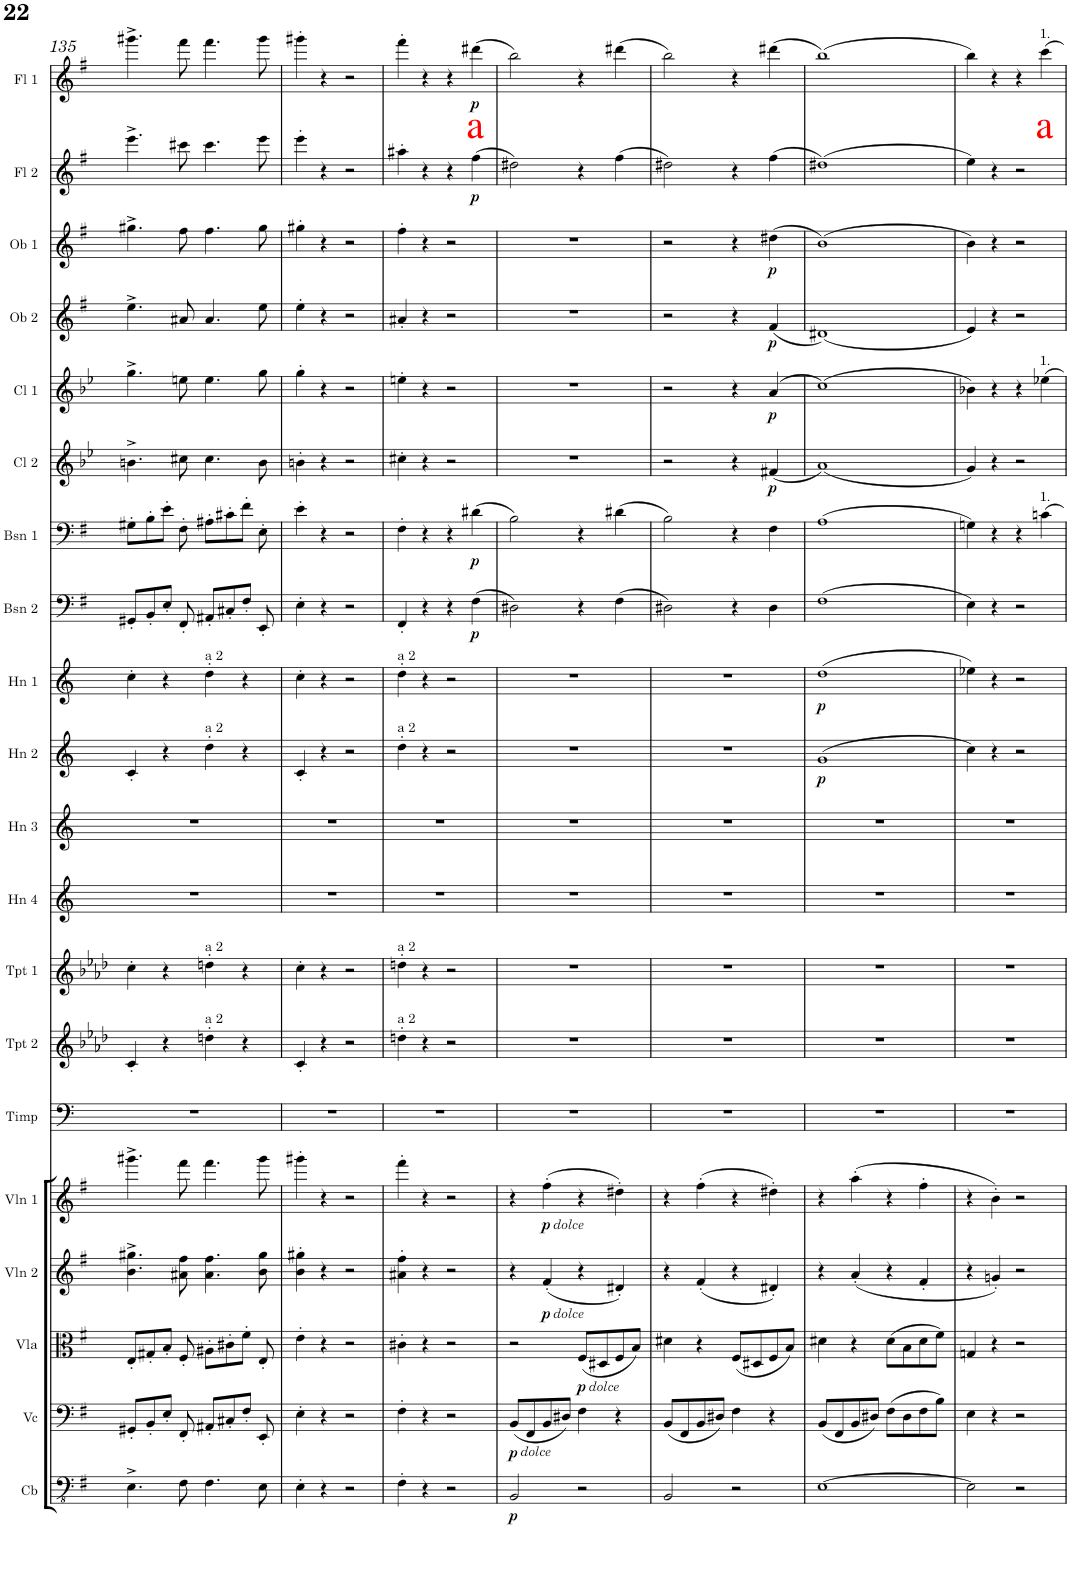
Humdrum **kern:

**kern	**dynam	**kern	**dynam	**kern	**dynam	**kern	**dynam	**kern	**dynam	**kern	**kern	**kern	**kern	**kern	**kern	**dynam	**kern	**dynam	**kern	**dynam	**kern	**dynam	**kern	**dynam	**kern	**dynam	**kern	**dynam	**kern	**dynam	**kern	**dynam	**kern	**text	**dynam
*part20	*part20	*part19	*part19	*part18	*part18	*part17	*part17	*part16	*part16	*part15	*part14	*part13	*part12	*part11	*part10	*part10	*part9	*part9	*part8	*part8	*part7	*part7	*part6	*part6	*part5	*part5	*part4	*part4	*part3	*part3	*part2	*part2	*part1	*part1	*part1
*staff20	*staff20	*staff19	*staff19	*staff18	*staff18	*staff17	*staff17	*staff16	*staff16	*staff15	*staff14	*staff13	*staff12	*staff11	*staff10	*staff10	*staff9	*staff9	*staff8	*staff8	*staff7	*staff7	*staff6	*staff6	*staff5	*staff5	*staff4	*staff4	*staff3	*staff3	*staff2	*staff2	*staff1	*staff1	*staff1
*I"Contrabass	*	*I"Violoncello	*	*I"Viola	*	*I"Violin 2	*	*I"Violin 1	*	*I"Timpani	*I"E Trumpet 2	*I"E Trumpet 1	*I"C Horn 4	*I"C Horn 3	*I"E Horn 2	*	*I"E Horn 1	*	*I"Bassoon 2	*	*I"Bassoon 1	*	*I"A Clarinet 2	*	*I"A Clarinet 1	*	*I"Oboe 2	*	*I"Oboe 1	*	*I"Flute 2	*	*I"Flute 1	*	*
*I'Cb	*	*I'Vc	*	*I'Vla	*	*I'Vln 2	*	*I'Vln 1	*	*I'Timp	*I'Tpt 2	*I'Tpt 1	*I'Hn 4	*I'Hn 3	*I'Hn 2	*	*I'Hn 1	*	*I'Bsn 2	*	*I'Bsn 1	*	*I'Cl 2	*	*I'Cl 1	*	*I'Ob 2	*	*I'Ob 1	*	*I'Fl 2	*	*I'Fl 1	*	*
!!LO:PB:g=z
*clefFv4	*	*clefF4	*	*clefC3	*	*clefG2	*	*clefG2	*	*clefF4	*clefG2	*clefG2	*clefG2	*clefG2	*clefG2	*	*clefG2	*	*clefF4	*	*clefF4	*	*clefG2	*	*clefG2	*	*clefG2	*	*clefG2	*	*clefG2	*	*clefG2	*	*
*Trd7c12	*	*	*	*	*	*	*	*	*	*	*Trd-2c-4	*Trd-2c-4	*Trd7c12	*Trd7c12	*Trd5c8	*	*Trd5c8	*	*	*	*	*	*Trd2c3	*	*Trd2c3	*	*	*	*	*	*	*	*	*	*
*k[f#]	*	*k[f#]	*	*k[f#]	*	*k[f#]	*	*k[f#]	*	*k[]	*k[b-e-a-d-]	*k[b-e-a-d-]	*k[]	*k[]	*k[]	*	*k[]	*	*k[f#]	*	*k[f#]	*	*k[b-e-]	*	*k[b-e-]	*	*k[f#]	*	*k[f#]	*	*k[f#]	*	*k[f#]	*	*
*M2/2	*	*M2/2	*	*M2/2	*	*M2/2	*	*M2/2	*	*M2/2	*M2/2	*M2/2	*M2/2	*M2/2	*M2/2	*	*M2/2	*	*M2/2	*	*M2/2	*	*M2/2	*	*M2/2	*	*M2/2	*	*M2/2	*	*M2/2	*	*M2/2	*	*
*met(c|)	*	*met(c|)	*	*met(c|)	*	*met(c|)	*	*met(c|)	*	*met(c|)	*met(c|)	*met(c|)	*met(c|)	*met(c|)	*met(c|)	*	*met(c|)	*	*met(c|)	*	*met(c|)	*	*met(c|)	*	*met(c|)	*	*met(c|)	*	*met(c|)	*	*met(c|)	*	*met(c|)	*	*
=135	=135	=135	=135	=135	=135	=135	=135	=135	=135	=135	=135	=135	=135	=135	=135	=135	=135	=135	=135	=135	=135	=135	=135	=135	=135	=135	=135	=135	=135	=135	=135	=135	=135	=135	=135
4.EE^\	.	8GG#X'/L	.	8E'/L	.	4.b\^ 4.gg#X\^	.	4.ggg#X^\	.	1r	4c'/	4cc'\	1r	1r	4c'/	.	4cc'\	.	8GG#X'/L	.	8G#X'\L	.	4.bn^\	.	4.gg^\	.	4.ee^\	.	4.gg#X^\	.	4.eee^\	.	4.ggg#X^\	.	.
.	.	8BB'/	.	8G#X'/	.	.	.	.	.	.	.	.	.	.	.	.	.	.	8BB'/	.	8B'\	.	.	.	.	.	.	.	.	.	.	.	.	.	.
.	.	8E'/J	.	8B'/J	.	.	.	.	.	.	4r	4r	.	.	4r	.	4r	.	8E'/J	.	8e'\J	.	.	.	.	.	.	.	.	.	.	.	.	.	.
8FF#\	.	8FF#'/	.	8F#'/	.	8a#X\ 8ff#\	.	8fff#\	.	.	.	.	.	.	.	.	.	.	8FF#'/	.	8F#'\	.	8cc#X\	.	8een\	.	8a#X/	.	8ff#\	.	8ccc#X\	.	8fff#\	.	.
!	!	!	!	!	!	!	!	!	!	!	!	!	!	!	!	!	!LO:TX:a:t=a 2	!	!	!	!	!	!	!	!	!	!	!	!	!	!	!	!	!	!
!	!	!	!	!	!	!	!	!	!	!	!	!	!	!	!LO:TX:a:t=a 2	!	!	!	!	!	!	!	!	!	!	!	!	!	!	!	!	!	!	!	!
!	!	!	!	!	!	!	!	!	!	!	!	!LO:TX:a:t=a 2	!	!	!	!	!	!	!	!	!	!	!	!	!	!	!	!	!	!	!	!	!	!	!
!	!	!	!	!	!	!	!	!	!	!	!LO:TX:a:t=a 2	!	!	!	!	!	!	!	!	!	!	!	!	!	!	!	!	!	!	!	!	!	!	!	!
4.FF#\	.	8AA#X'/L	.	8A#X'\L	.	4.a#\ 4.ff#\	.	4.fff#\	.	.	4ddn'\	4ddn'\	.	.	4dd'\	.	4dd'\	.	8AA#X'/L	.	8A#X'\L	.	4.cc#\	.	4.ee\	.	4.a#/	.	4.ff#\	.	4.ccc#\	.	4.fff#\	.	.
.	.	8C#X'/	.	8c#X'\	.	.	.	.	.	.	.	.	.	.	.	.	.	.	8C#X'/	.	8c#X'\	.	.	.	.	.	.	.	.	.	.	.	.	.	.
.	.	8F#'/J	.	8f#'\J	.	.	.	.	.	.	4r	4r	.	.	4r	.	4r	.	8F#'/J	.	8f#'\J	.	.	.	.	.	.	.	.	.	.	.	.	.	.
8EE\	.	8EE'/	.	8E'/	.	8b\ 8gg#\	.	8ggg#\	.	.	.	.	.	.	.	.	.	.	8EE'/	.	8E'\	.	8b\	.	8gg\	.	8ee\	.	8gg#\	.	8eee\	.	8ggg#\	.	.
=136	=136	=136	=136	=136	=136	=136	=136	=136	=136	=136	=136	=136	=136	=136	=136	=136	=136	=136	=136	=136	=136	=136	=136	=136	=136	=136	=136	=136	=136	=136	=136	=136	=136	=136	=136
4EE'\	.	4E'\	.	4e'\	.	4b\' 4gg#X\'	.	4ggg#X'\	.	1r	4c'/	4cc'\	1r	1r	4c'/	.	4cc'\	.	4E'\	.	4e'\	.	4bn'\	.	4gg'\	.	4ee'\	.	4gg#X'\	.	4eee'\	.	4ggg#X'\	.	.
4r	.	4r	.	4r	.	4r	.	4r	.	.	4r	4r	.	.	4r	.	4r	.	4r	.	4r	.	4r	.	4r	.	4r	.	4r	.	4r	.	4r	.	.
2r	.	2r	.	2r	.	2r	.	2r	.	.	2r	2r	.	.	2r	.	2r	.	2r	.	2r	.	2r	.	2r	.	2r	.	2r	.	2r	.	2r	.	.
=137	=137	=137	=137	=137	=137	=137	=137	=137	=137	=137	=137	=137	=137	=137	=137	=137	=137	=137	=137	=137	=137	=137	=137	=137	=137	=137	=137	=137	=137	=137	=137	=137	=137	=137	=137
!	!	!	!	!	!	!	!	!	!	!	!	!	!	!	!	!	!LO:TX:a:t=a 2	!	!	!	!	!	!	!	!	!	!	!	!	!	!	!	!	!	!
!	!	!	!	!	!	!	!	!	!	!	!	!	!	!	!LO:TX:a:t=a 2	!	!	!	!	!	!	!	!	!	!	!	!	!	!	!	!	!	!	!	!
!	!	!	!	!	!	!	!	!	!	!	!	!LO:TX:a:t=a 2	!	!	!	!	!	!	!	!	!	!	!	!	!	!	!	!	!	!	!	!	!	!	!
!	!	!	!	!	!	!	!	!	!	!	!LO:TX:a:t=a 2	!	!	!	!	!	!	!	!	!	!	!	!	!	!	!	!	!	!	!	!	!	!	!	!
4FF#'\	.	4F#'\	.	4c#X'\	.	4a#X\' 4ff#\'	.	4fff#'\	.	1r	4ddn'\	4ddn'\	1r	1r	4dd'\	.	4dd'\	.	4FF#'/	.	4F#'\	.	4cc#X'\	.	4een'\	.	4a#X'/	.	4ff#'\	.	4aa#X'\	.	4fff#'\	.	.
4r	.	4r	.	4r	.	4r	.	4r	.	.	4r	4r	.	.	4r	.	4r	.	4r	.	4r	.	4r	.	4r	.	4r	.	4r	.	4r	.	4r	.	.
2r	.	2r	.	2r	.	2r	.	2r	.	.	2r	2r	.	.	2r	.	2r	.	4r	.	4r	.	2r	.	2r	.	2r	.	2r	.	4r	.	4r	.	.
!	!	!	!	!	!	!	!	!	!	!	!	!	!	!	!	!	!	!	!	!LO:DY:b	!	!LO:DY:b	!	!	!	!	!	!	!	!	!	!LO:DY:b	!	!LO:LY:b:color=#FF0000	!LO:DY:b
.	.	.	.	.	.	.	.	.	.	.	.	.	.	.	.	.	.	.	(4F#\	p	(4d#X\	p	.	.	.	.	.	.	.	.	(4ff#\	p	(4ddd#X\	a	p
=138	=138	=138	=138	=138	=138	=138	=138	=138	=138	=138	=138	=138	=138	=138	=138	=138	=138	=138	=138	=138	=138	=138	=138	=138	=138	=138	=138	=138	=138	=138	=138	=138	=138	=138	=138
!	!	!LO:TX:b:i:t=dolce	!	!	!	!	!	!	!	!	!	!	!	!	!	!	!	!	!	!	!	!	!	!	!	!	!	!	!	!	!	!	!	!	!
!	!LO:DY:b	!	!LO:DY:b	!	!	!	!	!	!	!	!	!	!	!	!	!	!	!	!	!	!	!	!	!	!	!	!	!	!	!	!	!	!	!	!
2BBB/	p	(8BB/L	p	2r	.	4r	.	4r	.	1r	1r	1r	1r	1r	1r	.	1r	.	2D#X\)	.	2B\)	.	1r	.	1r	.	1r	.	1r	.	2dd#X\)	.	2bb\)	.	.
.	.	8FF#/	.	.	.	.	.	.	.	.	.	.	.	.	.	.	.	.	.	.	.	.	.	.	.	.	.	.	.	.	.	.	.	.	.
!	!	!	!	!	!	!	!	!LO:TX:b:i:t=dolce	!	!	!	!	!	!	!	!	!	!	!	!	!	!	!	!	!	!	!	!	!	!	!	!	!	!	!
!	!	!	!	!	!	!LO:TX:b:i:t=dolce	!	!	!	!	!	!	!	!	!	!	!	!	!	!	!	!	!	!	!	!	!	!	!	!	!	!	!	!	!
!	!	!	!	!	!	!	!LO:DY:b	!	!LO:DY:b	!	!	!	!	!	!	!	!	!	!	!	!	!	!	!	!	!	!	!	!	!	!	!	!	!	!
.	.	8BB/	.	.	.	(4f#'/	p	(4ff#'\	p	.	.	.	.	.	.	.	.	.	.	.	.	.	.	.	.	.	.	.	.	.	.	.	.	.	.
.	.	8D#X/J)	.	.	.	.	.	.	.	.	.	.	.	.	.	.	.	.	.	.	.	.	.	.	.	.	.	.	.	.	.	.	.	.	.
!	!	!	!	!LO:TX:b:i:t=dolce	!	!	!	!	!	!	!	!	!	!	!	!	!	!	!	!	!	!	!	!	!	!	!	!	!	!	!	!	!	!	!
!	!	!	!	!	!LO:DY:b	!	!	!	!	!	!	!	!	!	!	!	!	!	!	!	!	!	!	!	!	!	!	!	!	!	!	!	!	!	!
2r	.	4F#\	.	(8F#/L	p	4r	.	4r	.	.	.	.	.	.	.	.	.	.	4r	.	4r	.	.	.	.	.	.	.	.	.	4r	.	4r	.	.
.	.	.	.	8D#X/	.	.	.	.	.	.	.	.	.	.	.	.	.	.	.	.	.	.	.	.	.	.	.	.	.	.	.	.	.	.	.
.	.	4r	.	8F#/	.	4d#X'/)	.	4dd#X'\)	.	.	.	.	.	.	.	.	.	.	(4F#\	.	(4d#X\	.	.	.	.	.	.	.	.	.	(4ff#\	.	(4ddd#X\	.	.
.	.	.	.	8B/J)	.	.	.	.	.	.	.	.	.	.	.	.	.	.	.	.	.	.	.	.	.	.	.	.	.	.	.	.	.	.	.
=139	=139	=139	=139	=139	=139	=139	=139	=139	=139	=139	=139	=139	=139	=139	=139	=139	=139	=139	=139	=139	=139	=139	=139	=139	=139	=139	=139	=139	=139	=139	=139	=139	=139	=139	=139
2BBB/	.	(8BB/L	.	4d#X\	.	4r	.	4r	.	1r	1r	1r	1r	1r	1r	.	1r	.	2D#X\)	.	2B\)	.	2r	.	2r	.	2r	.	2r	.	2dd#X\)	.	2bb\)	.	.
.	.	8FF#/	.	.	.	.	.	.	.	.	.	.	.	.	.	.	.	.	.	.	.	.	.	.	.	.	.	.	.	.	.	.	.	.	.
.	.	8BB/	.	4r	.	(4f#'/	.	(4ff#'\	.	.	.	.	.	.	.	.	.	.	.	.	.	.	.	.	.	.	.	.	.	.	.	.	.	.	.
.	.	8D#X/J)	.	.	.	.	.	.	.	.	.	.	.	.	.	.	.	.	.	.	.	.	.	.	.	.	.	.	.	.	.	.	.	.	.
2r	.	4F#\	.	(8F#/L	.	4r	.	4r	.	.	.	.	.	.	.	.	.	.	4r	.	4r	.	4r	.	4r	.	4r	.	4r	.	4r	.	4r	.	.
.	.	.	.	8D#X/	.	.	.	.	.	.	.	.	.	.	.	.	.	.	.	.	.	.	.	.	.	.	.	.	.	.	.	.	.	.	.
!	!	!	!	!	!	!	!	!	!	!	!	!	!	!	!	!	!	!	!	!	!	!	!	!LO:DY:b	!	!LO:DY:b	!	!LO:DY:b	!	!LO:DY:b	!	!	!	!	!
.	.	4r	.	8F#/	.	4d#X'/)	.	4dd#X'\)	.	.	.	.	.	.	.	.	.	.	4D#\	.	4F#\	.	(4f#X/	p	(4a/	p	(4f#/	p	(4dd#X\	p	(4ff#\	.	(4ddd#X\	.	.
.	.	.	.	8B/J)	.	.	.	.	.	.	.	.	.	.	.	.	.	.	.	.	.	.	.	.	.	.	.	.	.	.	.	.	.	.	.
=140	=140	=140	=140	=140	=140	=140	=140	=140	=140	=140	=140	=140	=140	=140	=140	=140	=140	=140	=140	=140	=140	=140	=140	=140	=140	=140	=140	=140	=140	=140	=140	=140	=140	=140	=140
!	!	!	!	!	!	!	!	!	!	!	!	!	!	!	!	!LO:DY:b	!	!LO:DY:b	!	!	!	!	!	!	!	!	!	!	!	!	!	!	!	!	!
[1EE	.	(8BB/L	.	4d#X\	.	4r	.	4r	.	1r	1r	1r	1r	1r	(1g	p	(1dd	p	(1F#	.	(1A	.	(1a)	.	(1cc)	.	(1d#X)	.	(1b)	.	(1dd#X)	.	(1bb)	.	.
.	.	8FF#/	.	.	.	.	.	.	.	.	.	.	.	.	.	.	.	.	.	.	.	.	.	.	.	.	.	.	.	.	.	.	.	.	.
.	.	8BB/	.	4r	.	(4a'/	.	(4aa'\	.	.	.	.	.	.	.	.	.	.	.	.	.	.	.	.	.	.	.	.	.	.	.	.	.	.	.
.	.	8D#X/J)	.	.	.	.	.	.	.	.	.	.	.	.	.	.	.	.	.	.	.	.	.	.	.	.	.	.	.	.	.	.	.	.	.
.	.	(8F#\L	.	(8d#\L	.	4r	.	4r	.	.	.	.	.	.	.	.	.	.	.	.	.	.	.	.	.	.	.	.	.	.	.	.	.	.	.
.	.	8D#\	.	8B\	.	.	.	.	.	.	.	.	.	.	.	.	.	.	.	.	.	.	.	.	.	.	.	.	.	.	.	.	.	.	.
.	.	8F#\	.	8d#\	.	4f#'/	.	4ff#'\	.	.	.	.	.	.	.	.	.	.	.	.	.	.	.	.	.	.	.	.	.	.	.	.	.	.	.
.	.	8B\J)	.	8f#\J)	.	.	.	.	.	.	.	.	.	.	.	.	.	.	.	.	.	.	.	.	.	.	.	.	.	.	.	.	.	.	.
=141	=141	=141	=141	=141	=141	=141	=141	=141	=141	=141	=141	=141	=141	=141	=141	=141	=141	=141	=141	=141	=141	=141	=141	=141	=141	=141	=141	=141	=141	=141	=141	=141	=141	=141	=141
2EE\]	.	4E\	.	4Gn/	.	4r	.	4r	.	1r	1r	1r	1r	1r	4cc\)	.	4ee-X\)	.	4E\)	.	4Gn\)	.	4g/)	.	4b-X\)	.	4e/)	.	4b\)	.	4ee\)	.	4bb\)	.	.
.	.	4r	.	4r	.	4gn'/)	.	4b'\)	.	.	.	.	.	.	4r	.	4r	.	4r	.	4r	.	4r	.	4r	.	4r	.	4r	.	4r	.	4r	.	.
2r	.	2r	.	2r	.	2r	.	2r	.	.	.	.	.	.	2r	.	2r	.	2r	.	4r	.	2r	.	4r	.	2r	.	2r	.	2r	.	4r	.	.
!	!	!	!	!	!	!	!	!	!	!	!	!	!	!	!	!	!	!	!	!	!	!	!	!	!	!	!	!	!	!	!	!	!LO:TX:a:t=1.	!	!
!	!	!	!	!	!	!	!	!	!	!	!	!	!	!	!	!	!	!	!	!	!	!	!	!	!LO:TX:a:t=1.	!	!	!	!	!	!	!	!	!	!
!	!	!	!	!	!	!	!	!	!	!	!	!	!	!	!	!	!	!	!	!	!LO:TX:a:t=1.	!	!	!	!	!	!	!	!	!	!	!	!	!	!
!	!	!	!	!	!	!	!	!	!	!	!	!	!	!	!	!	!	!	!	!	!	!	!	!	!	!	!	!	!	!	!	!	!	!LO:LY:b:color=#FF0000	!
.	.	.	.	.	.	.	.	.	.	.	.	.	.	.	.	.	.	.	.	.	4cn\	.	.	.	4ee-X\	.	.	.	.	.	.	.	4ccc\	a	.
=	=	=	=	=	=	=	=	=	=	=	=	=	=	=	=	=	=	=	=	=	=	=	=	=	=	=	=	=	=	=	=	=	=	=	=
*-	*-	*-	*-	*-	*-	*-	*-	*-	*-	*-	*-	*-	*-	*-	*-	*-	*-	*-	*-	*-	*-	*-	*-	*-	*-	*-	*-	*-	*-	*-	*-	*-	*-	*-	*-
